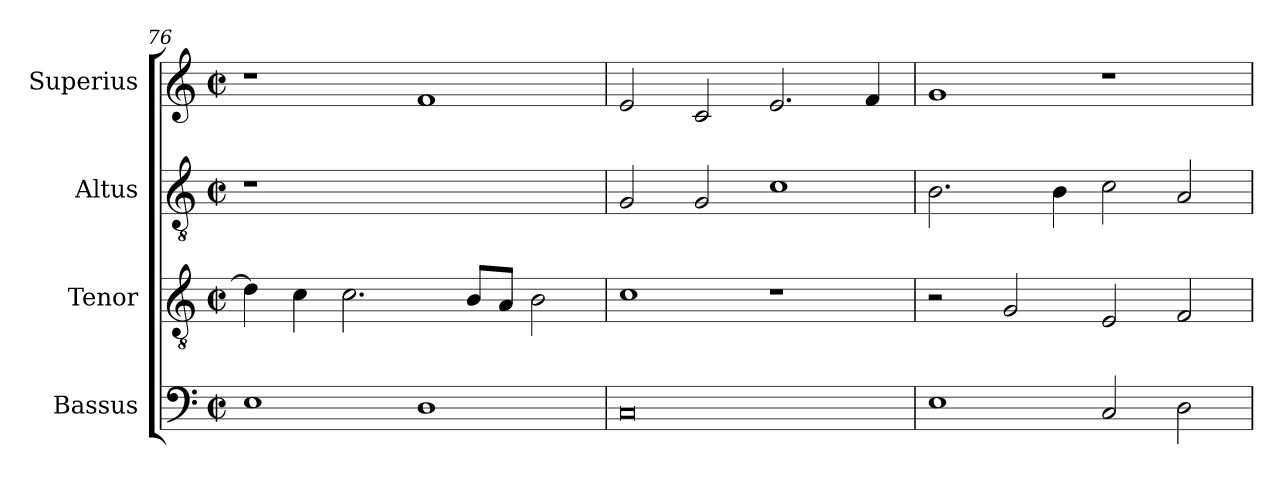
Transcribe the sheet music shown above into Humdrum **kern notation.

**kern	**kern	**kern	**kern
*part4	*part3	*part2	*part1
*staff4	*staff3	*staff2	*staff1
*I"Bassus	*I"Tenor	*I"Altus	*I"Superius
*I'B.	*I'T.	*I'A.	*I'S.
*clefF4	*clefGv2	*clefGv2	*clefG2
*	*ITrd7c12	*ITrd7c12	*
*k[]	*k[]	*k[]	*k[]
*C:	*C:	*C:	*C:
*M2/2	*M2/2	*M2/2	*M2/2
*met(c|)	*met(c|)	*met(c|)	*met(c|)
=76	=76	=76	=76
!	!	!LO:N:vis=1	!
1Ei	4Di\]	1r	1r
.	4Ci\	.	.
.	2.Ci\	.	.
1Di	.	1ryy	1fi
.	8BBi/L	.	.
.	8AAi/J	.	.
.	2BBi\	.	.
=77	=77	=77	=77
0Ci	1Ci	2GGi/	2ei/
.	.	2GGi/	2ci/
.	1r	1Ci	2.ei/
.	.	.	4fi/
!!LO:PB:g=z
=78	=78	=78	=78
1Ei	2r	2.BBi\	1gi
.	2GGi/	.	.
.	.	4BBi\	.
2Ci/	2EEi/	2Ci\	1r
2Di\	2FFi/	2AAi/	.
=	=	=	=
*-	*-	*-	*-
